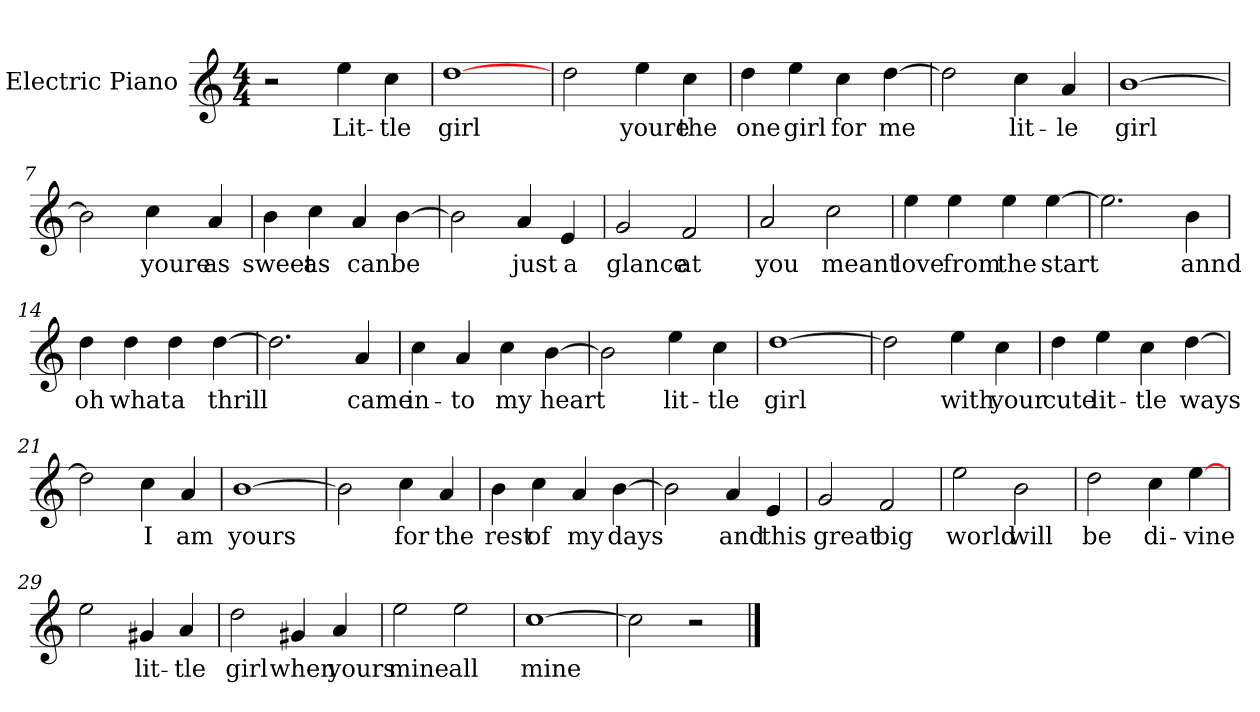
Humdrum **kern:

**kern	**text
*part1	*part1
*staff1	*staff1
*I"Electric Piano	*
*I'E.Pno	*
*clefG2	*
*k[]	*
*C:	*
*M4/4	*
=1	=1
2r	.
4ee\	Lit-
4cc\	-tle
=2	=2
[1dd	girl
=3	=3
2dd\	.
4ee\	youre
4cc\	the
=4	=4
4dd\	one
4ee\	girl
4cc\	for
[4dd\	me
=5	=5
2dd\]	.
4cc\	lit-
4a/	-le
=6	=6
[1b	girl
!!LO:LB:g=z
=7	=7
2b\]	.
4cc\	youre
4a/	as
=8	=8
4b\	sweet
4cc\	as
4a/	can
[4b\	be
=9	=9
2b\]	.
4a/	just
4e/	a
=10	=10
2g/	glance
2f/	at
=11	=11
2a/	you
2cc\	meant
!!LO:LB:g=z
=12	=12
4ee\	love
4ee\	from
4ee\	the
[4ee\	start
=13	=13
2.ee\]	.
4b\	annd
=14	=14
4dd\	oh
4dd\	what
4dd\	a
[4dd\	thrill
=15	=15
2.dd\]	.
4a/	came
=16	=16
4cc\	in-
4a/	-to
4cc\	my
[4b\	heart
!!LO:LB:g=z
=17	=17
2b\]	.
4ee\	lit-
4cc\	-tle
=18	=18
[1dd	girl
=19	=19
2dd\]	.
4ee\	with
4cc\	your
=20	=20
4dd\	cute
4ee\	lit-
4cc\	-tle
[4dd\	ways
=21	=21
2dd\]	.
4cc\	I
4a/	am
=22	=22
[1b	yours
=23	=23
2b\]	.
4cc\	for
4a/	the
!!LO:LB:g=z
=24	=24
4b\	rest
4cc\	of
4a/	my
[4b\	days
=25	=25
2b\]	.
4a/	and
4e/	this
=26	=26
2g/	great
2f/	big
=27	=27
2ee\	world
2b\	will
=28	=28
2dd\	be
4cc\	di-
[4ee\	-vine
=29	=29
2ee\	.
4g#X/	lit-
4a/	-tle
!!LO:LB:g=z
=30	=30
2dd\	girl
4g#X/	when
4a/	yours
=31	=31
2ee\	mine
2ee\	all
=32	=32
[1cc	mine
=33	=33
2cc\]	.
2r	.
==	==
*-	*-
